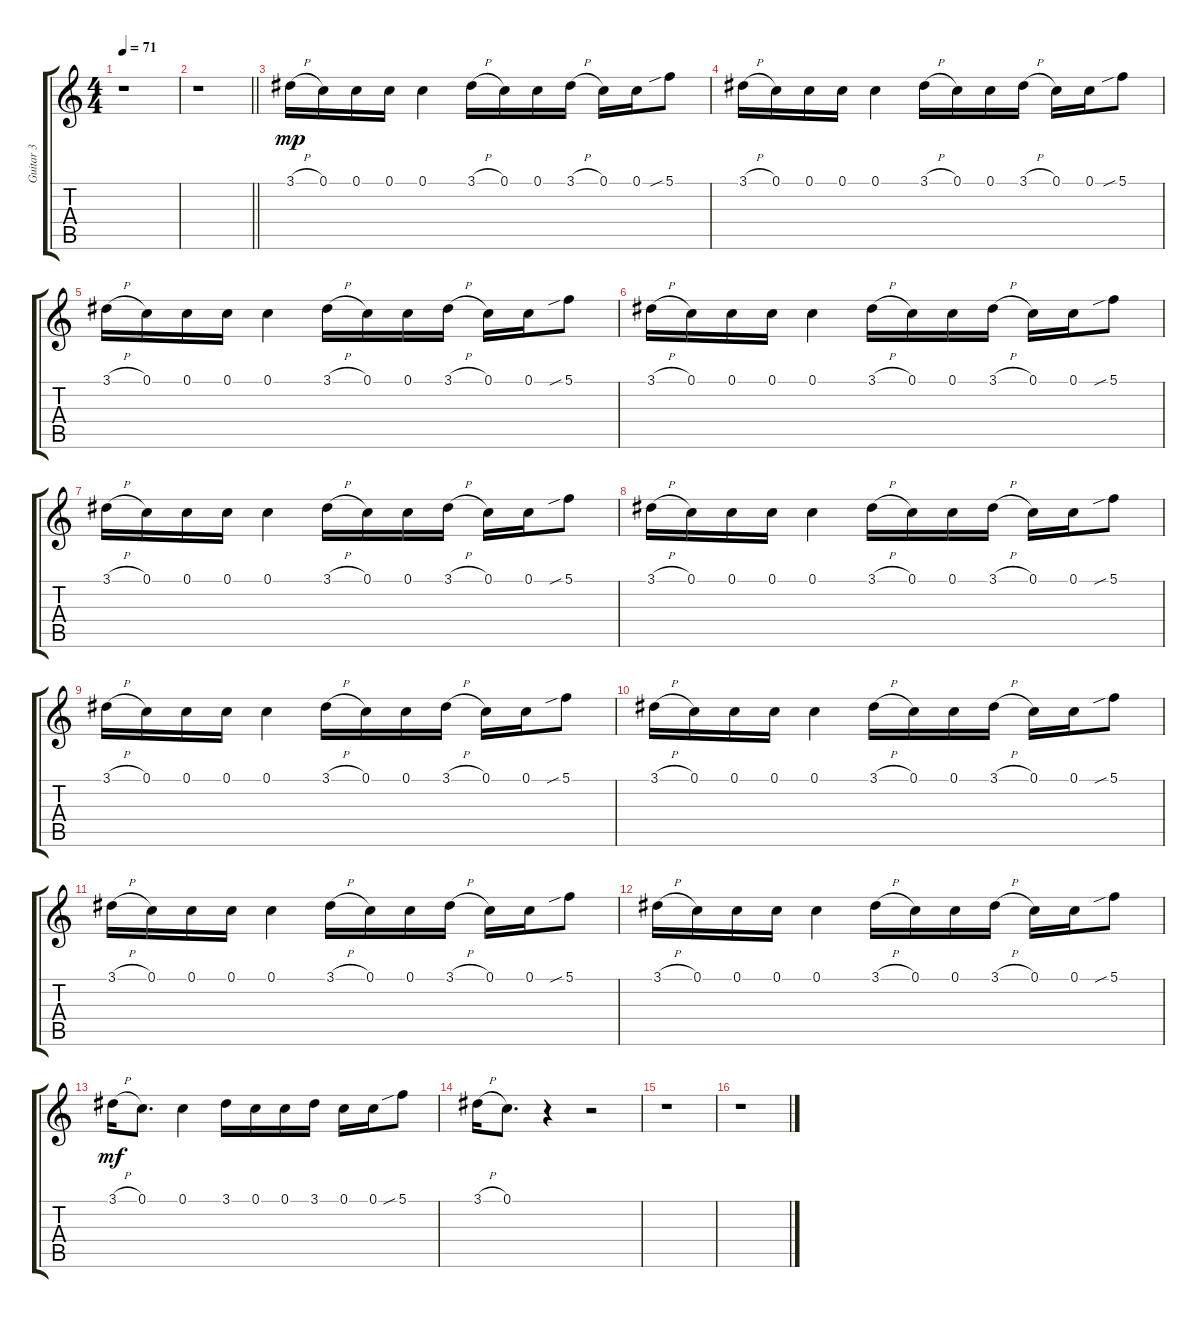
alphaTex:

\track ("Guitar 3" "Guitar 3") {instrument distortionguitar}
\staff {score tabs}
\tuning (C4 A3 F3 C3 F2 C2) {hide}
\ts (4 4)
\tempo 71
\clef g2
\ks c
r.1{dy mp} |
\barLineRight lightlight
r.1 |
3.1{h}.16 0.1.16 0.1.16 0.1.16 0.1.4 3.1{h}.16 0.1.16 0.1.16 3.1{h}.16 0.1.16 0.1.16 5.1{sib}.8 |
3.1{h}.16 0.1.16 0.1.16 0.1.16 0.1.4 3.1{h}.16 0.1.16 0.1.16 3.1{h}.16 0.1.16 0.1.16 5.1{sib}.8 |
3.1{h}.16 0.1.16 0.1.16 0.1.16 0.1.4 3.1{h}.16 0.1.16 0.1.16 3.1{h}.16 0.1.16 0.1.16 5.1{sib}.8 |
3.1{h}.16 0.1.16 0.1.16 0.1.16 0.1.4 3.1{h}.16 0.1.16 0.1.16 3.1{h}.16 0.1.16 0.1.16 5.1{sib}.8 |
3.1{h}.16 0.1.16 0.1.16 0.1.16 0.1.4 3.1{h}.16 0.1.16 0.1.16 3.1{h}.16 0.1.16 0.1.16 5.1{sib}.8 |
3.1{h}.16 0.1.16 0.1.16 0.1.16 0.1.4 3.1{h}.16 0.1.16 0.1.16 3.1{h}.16 0.1.16 0.1.16 5.1{sib}.8 |
3.1{h}.16 0.1.16 0.1.16 0.1.16 0.1.4 3.1{h}.16 0.1.16 0.1.16 3.1{h}.16 0.1.16 0.1.16 5.1{sib}.8 |
3.1{h}.16 0.1.16 0.1.16 0.1.16 0.1.4 3.1{h}.16 0.1.16 0.1.16 3.1{h}.16 0.1.16 0.1.16 5.1{sib}.8 |
3.1{h}.16 0.1.16 0.1.16 0.1.16 0.1.4 3.1{h}.16 0.1.16 0.1.16 3.1{h}.16 0.1.16 0.1.16 5.1{sib}.8 |
3.1{h}.16 0.1.16 0.1.16 0.1.16 0.1.4 3.1{h}.16 0.1.16 0.1.16 3.1{h}.16 0.1.16 0.1.16 5.1{sib}.8 |
3.1{h}.16{dy mf} 0.1.8{d} 0.1.4 3.1.16 0.1.16 0.1.16 3.1.16 0.1.16 0.1.16 5.1{sib}.8 |
3.1{h}.16 0.1.8{d} r.4 r.2 |
r.1 |
r.1
